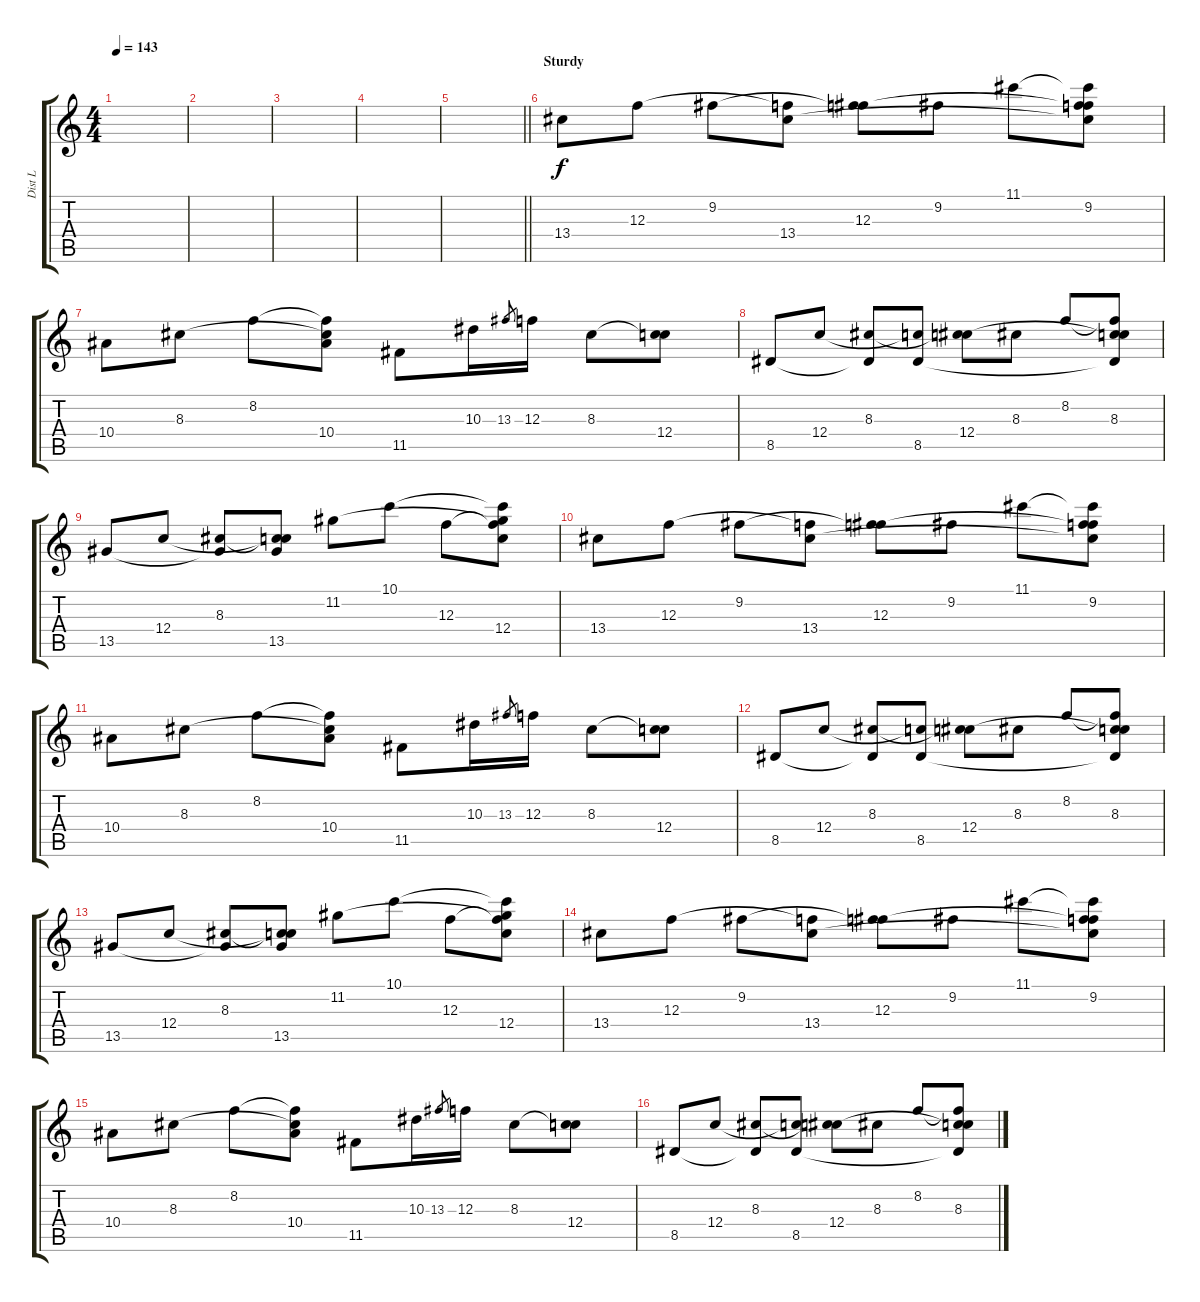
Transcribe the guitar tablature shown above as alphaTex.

\track ("Dist L" "Dist L") {instrument distortionguitar}
\staff {score tabs}
\tuning (D4 A3 F3 C3 G2 C2) {hide}
\ts (4 4)
\tempo 143
\clef g2
\ks c
|
|
|
|
\barLineRight lightlight
|
\section ("" "Sturdy")
13.4.8 12.3.8 9.2.8 (12.3{t} 13.4).8 (9.2{t} 12.3).8 9.2.8 11.1.8 (11.1{t} 9.2 12.3{t} 13.4{t}).8 |
10.4.8 8.3.8 8.2.8 (8.2{t} 8.3{t} 10.4).8 11.5.8 10.3.16 13.3.8{gr} 12.3.16 8.3.8 (8.3{t} 12.4).8 |
8.5.8 12.4.8 (8.3 8.5{t}).8 (12.4{t} 8.5).8 (8.3{t} 12.4).8 8.3.8 8.2.8 (8.2{t} 8.3 12.4{t} 8.5{t}).8 |
13.5.8 12.4.8 (8.3 13.5{t}).8 (8.3{t} 12.4{t} 13.5).8 11.2.8 10.1.8 12.3.8 (10.1{t} 11.2{t} 12.3{t} 12.4).8 |
13.4.8 12.3.8 9.2.8 (12.3{t} 13.4).8 (9.2{t} 12.3).8 9.2.8 11.1.8 (11.1{t} 9.2 12.3{t} 13.4{t}).8 |
10.4.8 8.3.8 8.2.8 (8.2{t} 8.3{t} 10.4).8 11.5.8 10.3.16 13.3.8{gr} 12.3.16 8.3.8 (8.3{t} 12.4).8 |
8.5.8 12.4.8 (8.3 8.5{t}).8 (12.4{t} 8.5).8 (8.3{t} 12.4).8 8.3.8 8.2.8 (8.2{t} 8.3 12.4{t} 8.5{t}).8 |
13.5.8 12.4.8 (8.3 13.5{t}).8 (8.3{t} 12.4{t} 13.5).8 11.2.8 10.1.8 12.3.8 (10.1{t} 11.2{t} 12.3{t} 12.4).8 |
13.4.8 12.3.8 9.2.8 (12.3{t} 13.4).8 (9.2{t} 12.3).8 9.2.8 11.1.8 (11.1{t} 9.2 12.3{t} 13.4{t}).8 |
10.4.8 8.3.8 8.2.8 (8.2{t} 8.3{t} 10.4).8 11.5.8 10.3.16 13.3.8{gr} 12.3.16 8.3.8 (8.3{t} 12.4).8 |
8.5.8 12.4.8 (8.3 8.5{t}).8 (12.4{t} 8.5).8 (8.3{t} 12.4).8 8.3.8 8.2.8 (8.2{t} 8.3 12.4{t} 8.5{t}).8
